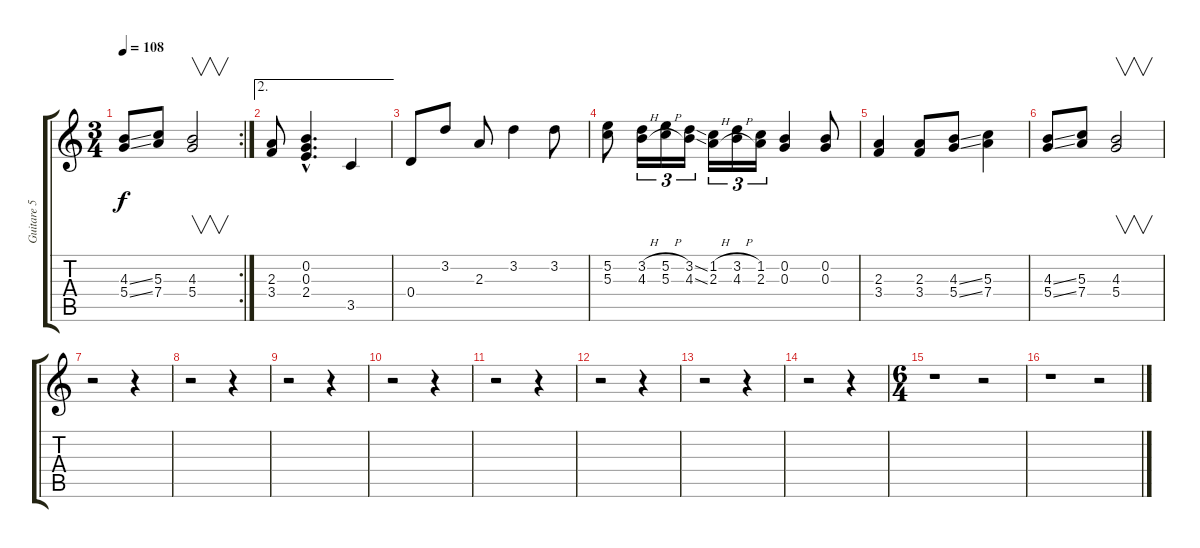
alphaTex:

\track ("Guitare 5" "Guitare 5") {instrument acousticguitarsteel}
\staff {score tabs}
\tuning (E4 B3 G3 D3 A2 E2) {hide}
\rc 2
\ts (3 4)
\tempo 108
\clef g2
\ks c
(4.3{ss} 5.4{ss}).8{dy f} (5.3 7.4).8 (4.3 5.4).2{v} |
\ae 2
(2.3 3.4).8 (0.2{hac} 0.3{hac} 2.4{hac}).4{d} 3.5.4 |
0.4.8 3.2.8 2.3.8 3.2.4 3.2.8 |
(5.2 5.3).8 (3.2{h} 4.3{h}).16{tu (3 2)} (5.2{h} 5.3{h}).16{tu (3 2)} (3.2{ss} 4.3{ss}).16{tu (3 2)} (1.2{h} 2.3{h}).16{tu (3 2)} (3.2{h} 4.3{h}).16{tu (3 2)} (1.2 2.3).16{tu (3 2)} (0.2 0.3).4 (0.2 0.3).8 |
(2.3 3.4).4 (2.3 3.4).8 (4.3{ss} 5.4{ss}).8 (5.3 7.4).4 |
(4.3{ss} 5.4{ss}).8 (5.3 7.4).8 (4.3 5.4).2{v} |
r.2 r.4 |
r.2 r.4 |
r.2 r.4 |
r.2 r.4 |
r.2 r.4 |
r.2 r.4 |
r.2 r.4 |
r.2 r.4 |
\ts (6 4)
r.1 r.2 |
r.1 r.2
